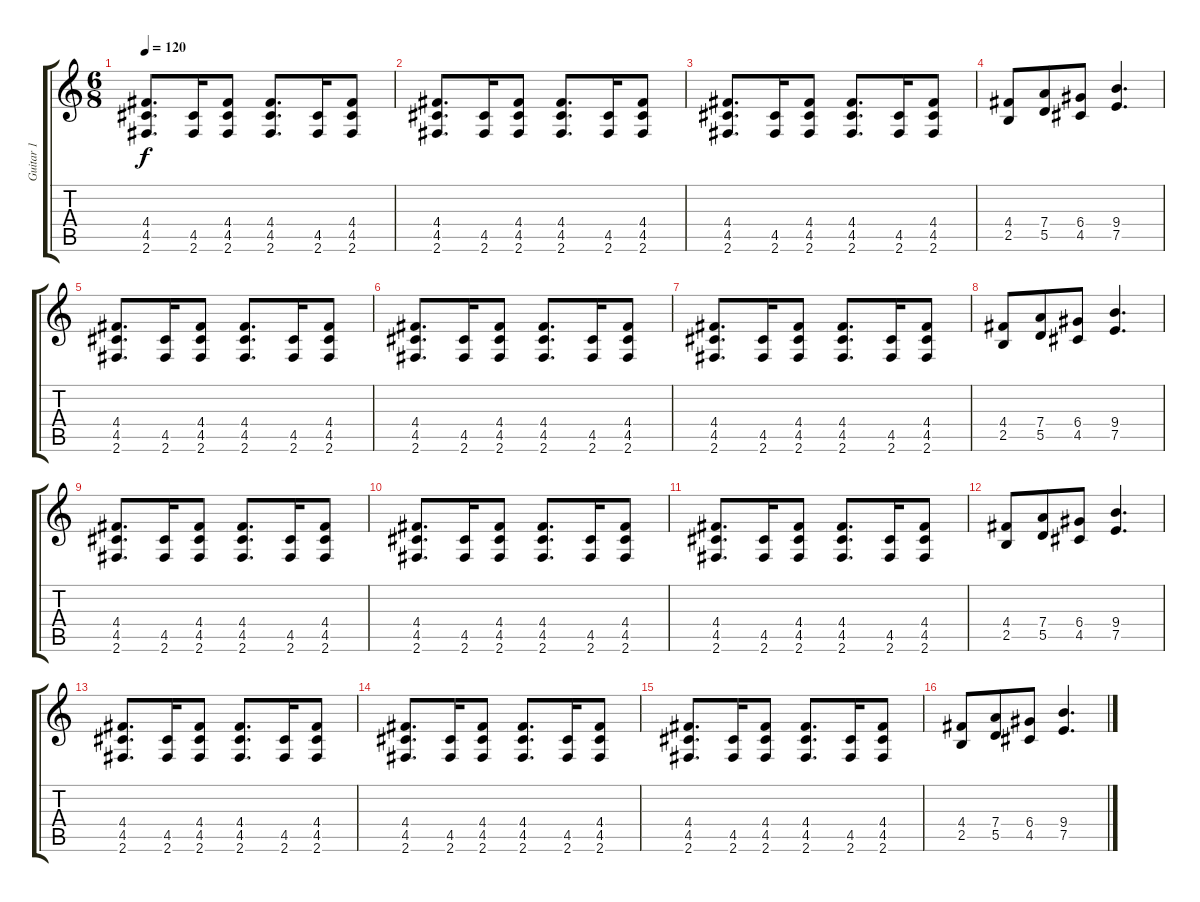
\track ("Guitar 1" "Guitar 1") {instrument distortionguitar}
\staff {score tabs}
\tuning (E4 B3 G3 D3 A2 E2) {hide}
\ts (6 8)
\tempo 120
\clef g2
\ks c
(4.4 4.5 2.6).8{d dy f} (4.5 2.6).16 (4.4 4.5 2.6).8 (4.4 4.5 2.6).8{d} (4.5 2.6).16 (4.4 4.5 2.6).8 |
(4.4 4.5 2.6).8{d} (4.5 2.6).16 (4.4 4.5 2.6).8 (4.4 4.5 2.6).8{d} (4.5 2.6).16 (4.4 4.5 2.6).8 |
(4.4 4.5 2.6).8{d} (4.5 2.6).16 (4.4 4.5 2.6).8 (4.4 4.5 2.6).8{d} (4.5 2.6).16 (4.4 4.5 2.6).8 |
(4.4 2.5).8 (7.4 5.5).8 (6.4 4.5).8 (9.4 7.5).4{d} |
(4.4 4.5 2.6).8{d} (4.5 2.6).16 (4.4 4.5 2.6).8 (4.4 4.5 2.6).8{d} (4.5 2.6).16 (4.4 4.5 2.6).8 |
(4.4 4.5 2.6).8{d} (4.5 2.6).16 (4.4 4.5 2.6).8 (4.4 4.5 2.6).8{d} (4.5 2.6).16 (4.4 4.5 2.6).8 |
(4.4 4.5 2.6).8{d} (4.5 2.6).16 (4.4 4.5 2.6).8 (4.4 4.5 2.6).8{d} (4.5 2.6).16 (4.4 4.5 2.6).8 |
(4.4 2.5).8 (7.4 5.5).8 (6.4 4.5).8 (9.4 7.5).4{d} |
(4.4 4.5 2.6).8{d} (4.5 2.6).16 (4.4 4.5 2.6).8 (4.4 4.5 2.6).8{d} (4.5 2.6).16 (4.4 4.5 2.6).8 |
(4.4 4.5 2.6).8{d} (4.5 2.6).16 (4.4 4.5 2.6).8 (4.4 4.5 2.6).8{d} (4.5 2.6).16 (4.4 4.5 2.6).8 |
(4.4 4.5 2.6).8{d} (4.5 2.6).16 (4.4 4.5 2.6).8 (4.4 4.5 2.6).8{d} (4.5 2.6).16 (4.4 4.5 2.6).8 |
(4.4 2.5).8 (7.4 5.5).8 (6.4 4.5).8 (9.4 7.5).4{d} |
(4.4 4.5 2.6).8{d} (4.5 2.6).16 (4.4 4.5 2.6).8 (4.4 4.5 2.6).8{d} (4.5 2.6).16 (4.4 4.5 2.6).8 |
(4.4 4.5 2.6).8{d} (4.5 2.6).16 (4.4 4.5 2.6).8 (4.4 4.5 2.6).8{d} (4.5 2.6).16 (4.4 4.5 2.6).8 |
(4.4 4.5 2.6).8{d} (4.5 2.6).16 (4.4 4.5 2.6).8 (4.4 4.5 2.6).8{d} (4.5 2.6).16 (4.4 4.5 2.6).8 |
(4.4 2.5).8 (7.4 5.5).8 (6.4 4.5).8 (9.4 7.5).4{d}
